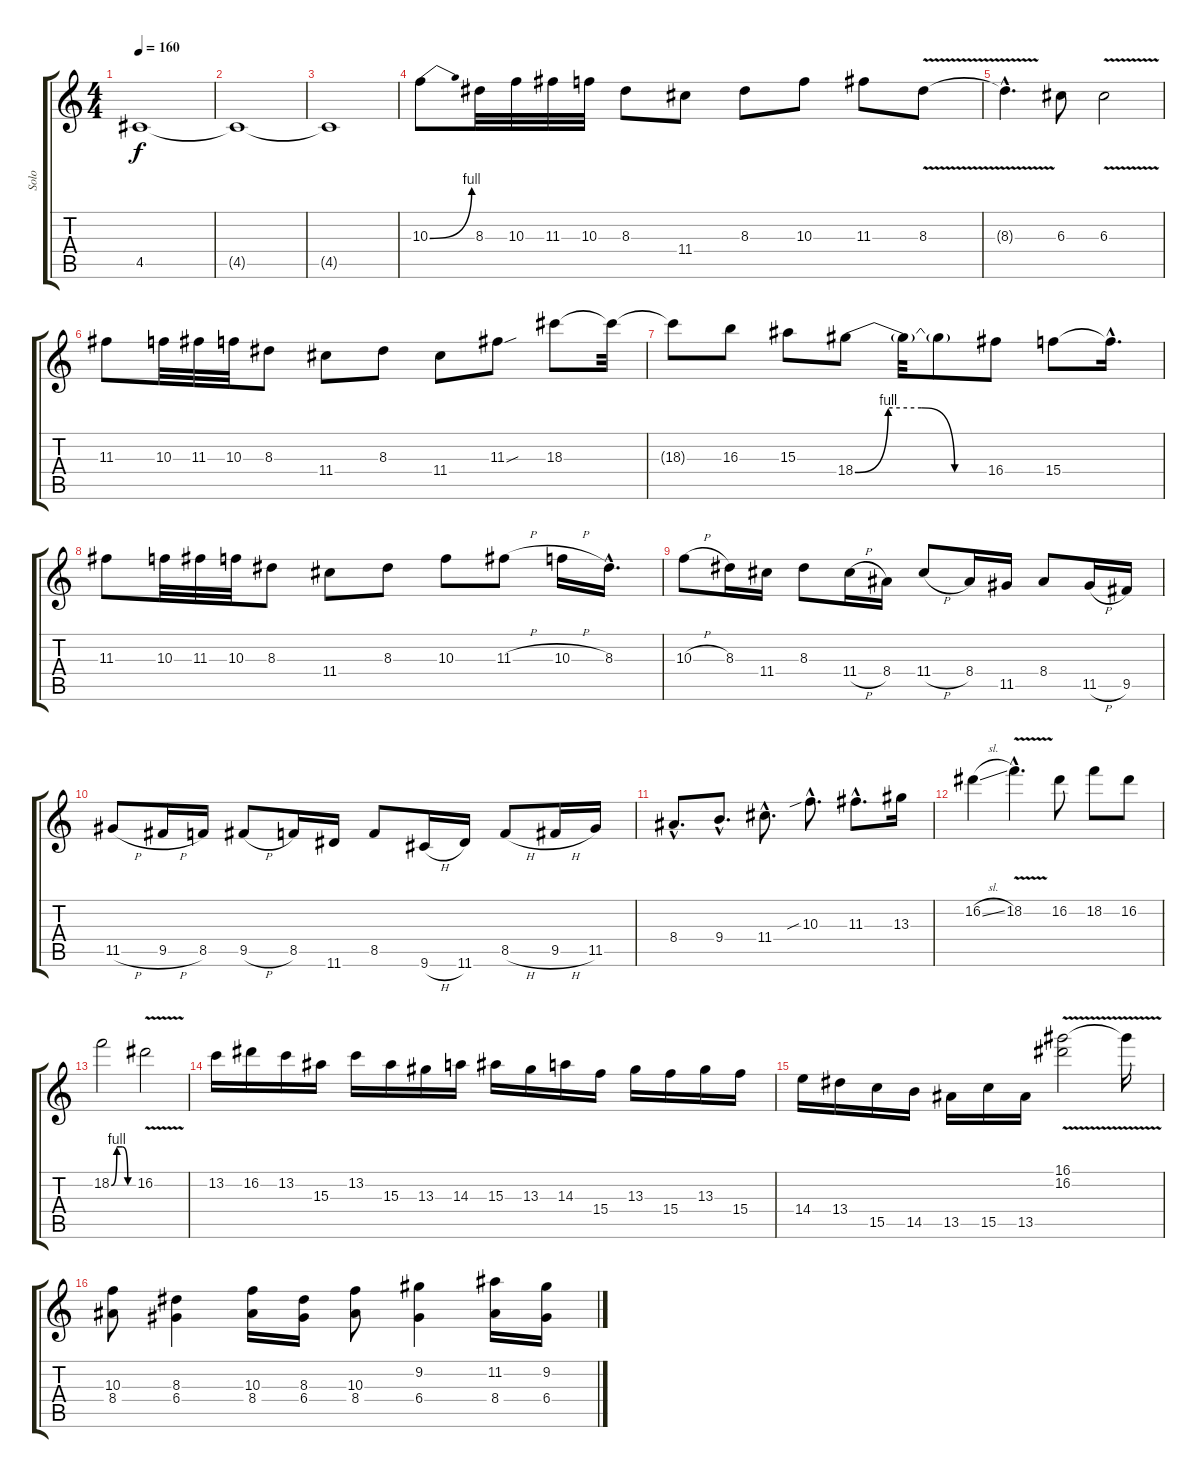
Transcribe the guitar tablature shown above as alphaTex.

\track ("Solo" "Solo") {instrument overdrivenguitar}
\staff {score tabs}
\tuning (E4 B3 G3 D3 A2 E2) {hide}
\ts (4 4)
\tempo 160
\clef g2
\ks c
4.5{t}.1{dy f} |
4.5{t}.1 |
4.5{t}.1 |
10.3{be (bend 0 0 60 4)}.8 8.3.32 10.3.32 11.3.32 10.3.32 8.3.8 11.4.8 8.3.8 10.3.8 11.3.8 8.3{v}.8 |
8.3{hac t}.4{d} 6.3.8 6.3{v}.2 |
11.3.8 10.3.32 11.3.32 10.3.32 8.3.8 11.4.8 8.3.8 11.4.8 11.3{sou}.8 18.3.8 18.3{t}.32 |
18.3{t}.8 16.3.8 15.3.8 18.4{be (custom 0 0 15 4 30 4 45 0 60 0)}.8 18.4{t}.32 18.4{t}.8 16.4.8 15.4.8 15.4{hac t}.16{d} |
11.3.8 10.3.32 11.3.32 10.3.32 8.3.8 11.4.8 8.3.8 10.3.8 11.3{h}.8 10.3{h}.16 8.3{hac}.16{d} |
10.3{h}.8 8.3.16 11.4.16 8.3.8 11.4{h}.16 8.4.16 11.4{h}.8 8.4.16 11.5.16 8.4.8 11.5{h}.16 9.5.16 |
11.5{h}.8 9.5{h}.16 8.5.16 9.5{h}.8 8.5.16 11.6.16 8.5.8 9.6{h}.16 11.6.16 8.5{h}.8 9.5{h}.16 11.5.16 |
8.4{hac}.8{d} 9.4{hac}.8{d} 11.4{hac}.8{d} 10.3{sib hac}.8{d} 11.3{hac}.8{d} 13.3.16 |
16.2{sl}.4 18.2{v hac}.4{d} 16.2.8 18.2.8 16.2.8 |
18.2{be (custom 0 0 15 4 30 4 45 0 60 0)}.2 16.2{v}.2 |
13.2.16 16.2.16 13.2.16 15.3.16 13.2.16 15.3.16 13.3.16 14.3.16 15.3.16 13.3.16 14.3.16 15.4.16 13.3.16 15.4.16 13.3.16 15.4.16 |
14.4.16 13.4.16 15.5.16 14.5.16 13.5.16 15.5.16 13.5.16 (16.1{v} 16.2{v}).2{instrument guitarharmonics} 16.1{t}.16 |
(10.3 8.4).8{instrument overdrivenguitar} (8.3 6.4).4 (10.3 8.4).16 (8.3 6.4).16 (10.3 8.4).8 (9.2 6.4).4 (11.2 8.4).16 (9.2 6.4).16
